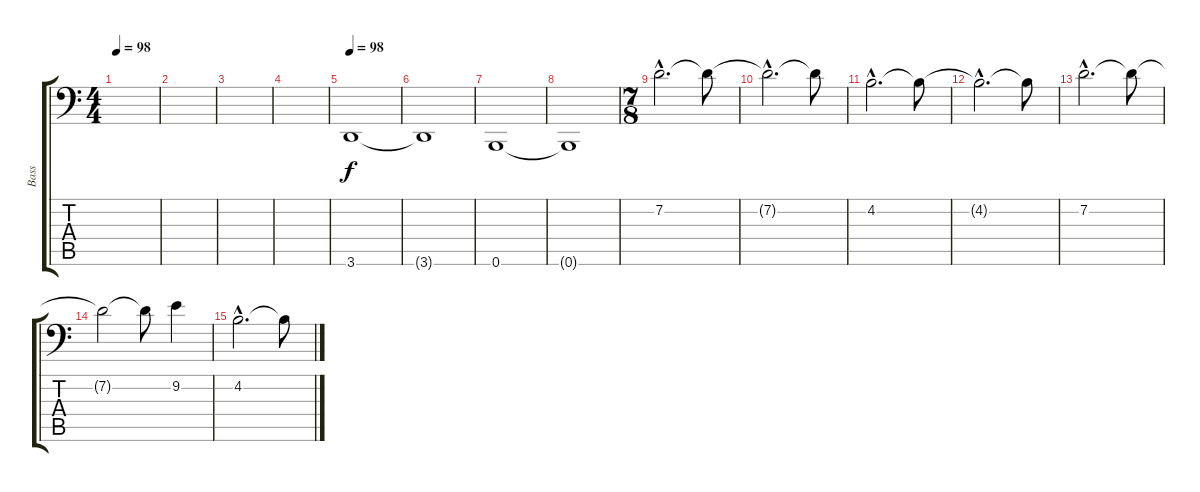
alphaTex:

\track ("Bass" "Bass") {instrument fretlessbass}
\staff {score tabs}
\tuning (C3 G2 D2 A1 E1 B0) {hide}
\ts (4 4)
\tempo 98
\clef f4
\ks c
|
|
|
|
\tempo 98
3.6.1 |
3.6{t}.1 |
0.6.1 |
0.6{t}.1 |
\ts (7 8)
7.2{hac}.2{d} 7.2{t}.8 |
7.2{hac t}.2{d} 7.2{t}.8 |
4.2{hac}.2{d} 4.2{t}.8 |
4.2{hac t}.2{d} 4.2{t}.8 |
7.2{hac}.2{d} 7.2{t}.8 |
7.2{t}.2 7.2{t}.8 9.2.4 |
4.2{hac}.2{d} 4.2{t}.8
